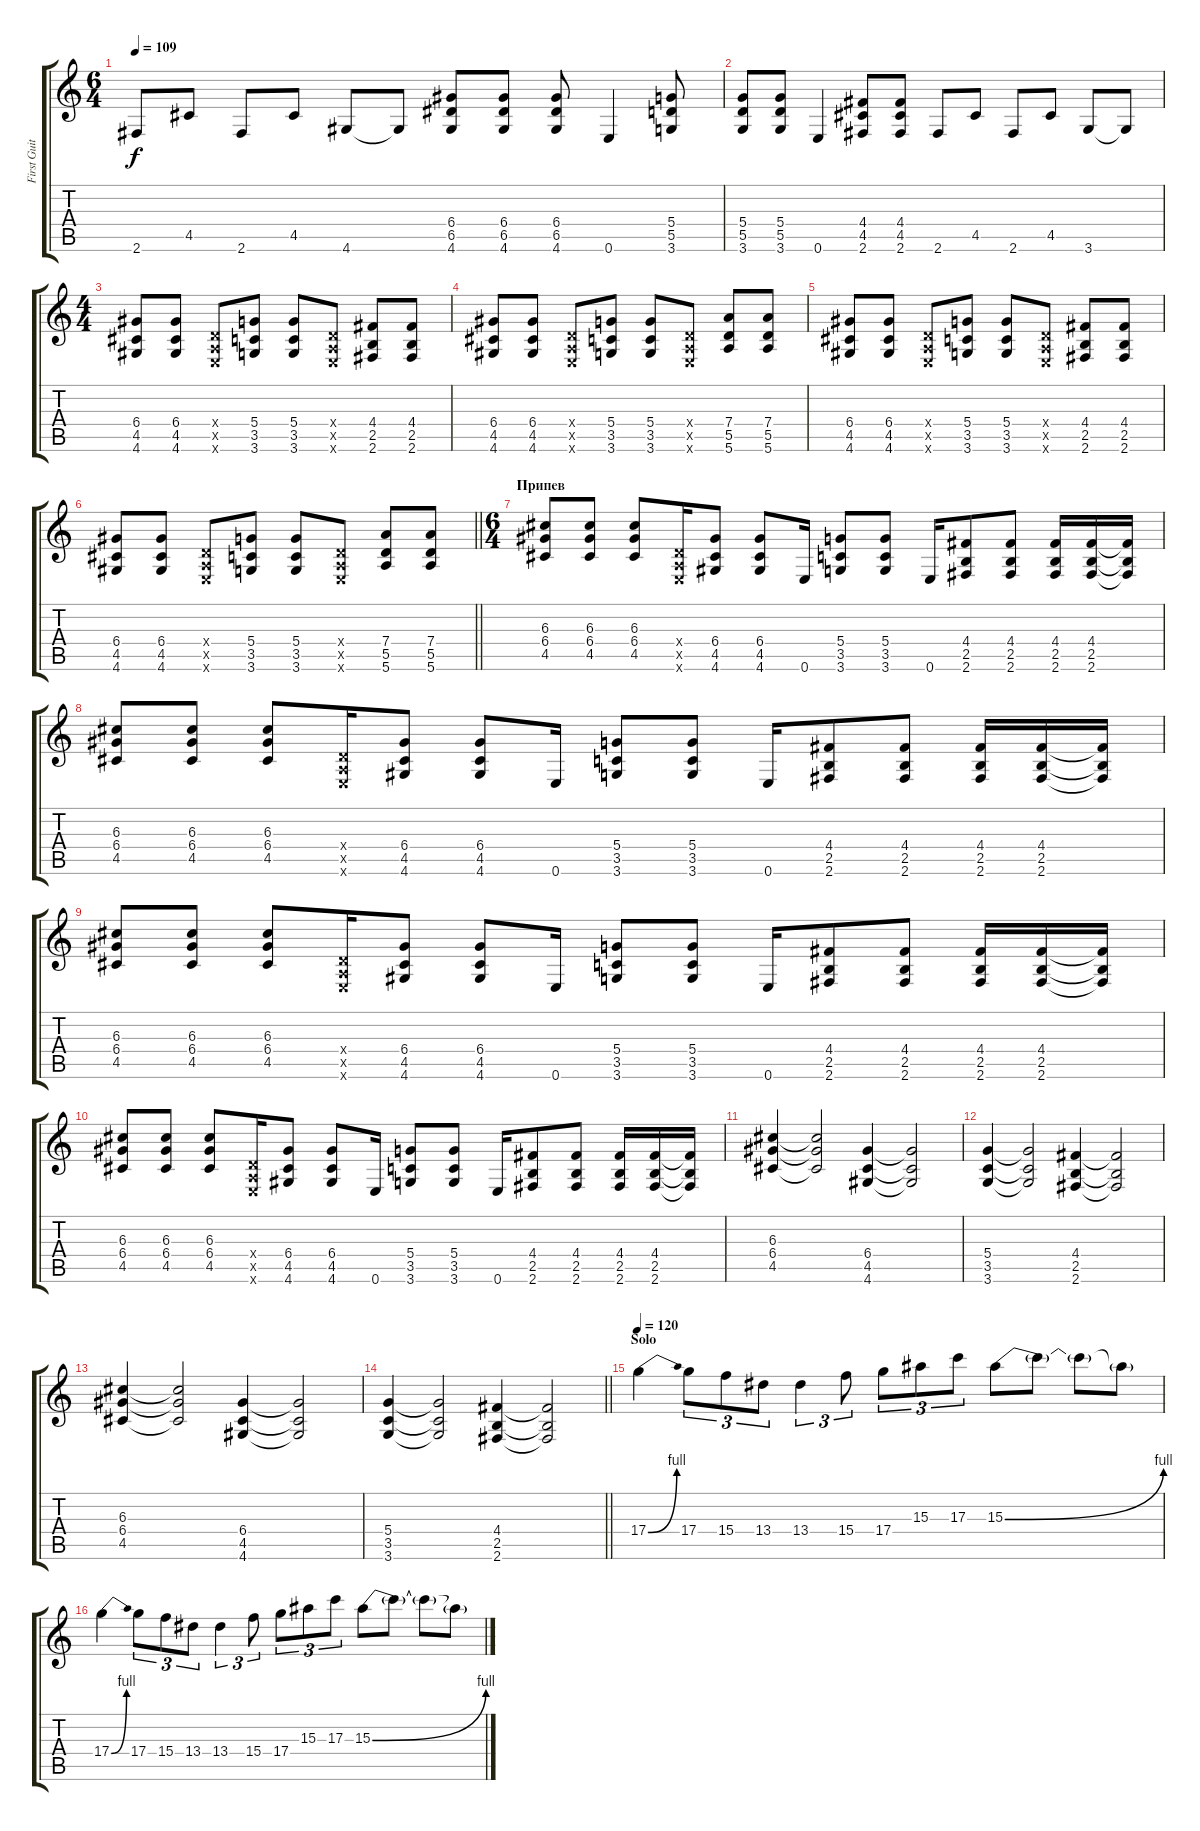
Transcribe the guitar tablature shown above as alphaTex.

\track ("First Guitar" "First Guit") {instrument overdrivenguitar}
\staff {score tabs}
\tuning (E4 B3 G3 D3 A2 E2) {hide}
\ts (6 4)
\tempo 109
\clef g2
\ks c
2.6.8{dy f} 4.5.8 2.6.8 4.5.8 4.6.8 4.6{t}.8 (6.4 6.5 4.6).8 (6.4 6.5 4.6).8 (6.4 6.5 4.6).8 0.6.4 (5.4 5.5 3.6).8 |
(5.4 5.5 3.6).8 (5.4 5.5 3.6).8 0.6.4 (4.4 4.5 2.6).8 (4.4 4.5 2.6).8 2.6.8 4.5.8 2.6.8 4.5.8 3.6.8 3.6{t}.8 |
\ts (4 4)
(6.4 4.5 4.6).8 (6.4 4.5 4.6).8 (0.4{x} 0.5{x} 0.6{x}).8 (5.4 3.5 3.6).8 (5.4 3.5 3.6).8 (0.4{x} 0.5{x} 0.6{x}).8 (4.4 2.5 2.6).8 (4.4 2.5 2.6).8 |
(6.4 4.5 4.6).8 (6.4 4.5 4.6).8 (0.4{x} 0.5{x} 0.6{x}).8 (5.4 3.5 3.6).8 (5.4 3.5 3.6).8 (0.4{x} 0.5{x} 0.6{x}).8 (7.4 5.5 5.6).8 (7.4 5.5 5.6).8 |
(6.4 4.5 4.6).8 (6.4 4.5 4.6).8 (0.4{x} 0.5{x} 0.6{x}).8 (5.4 3.5 3.6).8 (5.4 3.5 3.6).8 (0.4{x} 0.5{x} 0.6{x}).8 (4.4 2.5 2.6).8 (4.4 2.5 2.6).8 |
\barLineRight lightlight
(6.4 4.5 4.6).8 (6.4 4.5 4.6).8 (0.4{x} 0.5{x} 0.6{x}).8 (5.4 3.5 3.6).8 (5.4 3.5 3.6).8 (0.4{x} 0.5{x} 0.6{x}).8 (7.4 5.5 5.6).8 (7.4 5.5 5.6).8 |
\ts (6 4)
\section ("" "Припев")
(6.3 6.4 4.5).8 (6.3 6.4 4.5).8 (6.3 6.4 4.5).8 (0.4{x} 0.5{x} 0.6{x}).16 (6.4 4.5 4.6).8 (6.4 4.5 4.6).8 0.6.16 (5.4 3.5 3.6).8 (5.4 3.5 3.6).8 0.6.16 (4.4 2.5 2.6).8 (4.4 2.5 2.6).8 (4.4 2.5 2.6).16 (4.4 2.5 2.6).16 (4.4{t} 2.5{t} 2.6{t}).16 |
(6.3 6.4 4.5).8 (6.3 6.4 4.5).8 (6.3 6.4 4.5).8 (0.4{x} 0.5{x} 0.6{x}).16 (6.4 4.5 4.6).8 (6.4 4.5 4.6).8 0.6.16 (5.4 3.5 3.6).8 (5.4 3.5 3.6).8 0.6.16 (4.4 2.5 2.6).8 (4.4 2.5 2.6).8 (4.4 2.5 2.6).16 (4.4 2.5 2.6).16 (4.4{t} 2.5{t} 2.6{t}).16 |
(6.3 6.4 4.5).8 (6.3 6.4 4.5).8 (6.3 6.4 4.5).8 (0.4{x} 0.5{x} 0.6{x}).16 (6.4 4.5 4.6).8 (6.4 4.5 4.6).8 0.6.16 (5.4 3.5 3.6).8 (5.4 3.5 3.6).8 0.6.16 (4.4 2.5 2.6).8 (4.4 2.5 2.6).8 (4.4 2.5 2.6).16 (4.4 2.5 2.6).16 (4.4{t} 2.5{t} 2.6{t}).16 |
(6.3 6.4 4.5).8 (6.3 6.4 4.5).8 (6.3 6.4 4.5).8 (0.4{x} 0.5{x} 0.6{x}).16 (6.4 4.5 4.6).8 (6.4 4.5 4.6).8 0.6.16 (5.4 3.5 3.6).8 (5.4 3.5 3.6).8 0.6.16 (4.4 2.5 2.6).8 (4.4 2.5 2.6).8 (4.4 2.5 2.6).16 (4.4 2.5 2.6).16 (4.4{t} 2.5{t} 2.6{t}).16 |
(6.3 6.4 4.5).4 (6.3{t} 6.4{t} 4.5{t}).2 (6.4 4.5 4.6).4 (6.4{t} 4.5{t} 4.6{t}).2 |
(5.4 3.5 3.6).4 (5.4{t} 3.5{t} 3.6{t}).2 (4.4 2.5 2.6).4 (4.4{t} 2.5{t} 2.6{t}).2 |
(6.3 6.4 4.5).4 (6.3{t} 6.4{t} 4.5{t}).2 (6.4 4.5 4.6).4 (6.4{t} 4.5{t} 4.6{t}).2 |
\barLineRight lightlight
(5.4 3.5 3.6).4 (5.4{t} 3.5{t} 3.6{t}).2 (4.4 2.5 2.6).4 (4.4{t} 2.5{t} 2.6{t}).2 |
\section ("" "Solo")
\tempo 120
17.4{be (bend 0 0 60 4)}.4{balance 8} 17.4.8{tu (3 2)} 15.4.8{tu (3 2)} 13.4.8{tu (3 2)} 13.4.4{tu (3 2)} 15.4.8{tu (3 2)} 17.4.8{tu (3 2)} 15.3.8{tu (3 2)} 17.3.8{tu (3 2)} 15.3{be (bend 0 0 60 4)}.8 15.3{t}.8 15.3{t}.8 15.3{t}.8 |
17.4{be (bend 0 0 60 4)}.4 17.4.8{tu (3 2)} 15.4.8{tu (3 2)} 13.4.8{tu (3 2)} 13.4.4{tu (3 2)} 15.4.8{tu (3 2)} 17.4.8{tu (3 2)} 15.3.8{tu (3 2)} 17.3.8{tu (3 2)} 15.3{be (bend 0 0 60 4)}.8 15.3{t}.8 15.3{t}.8 15.3{t}.8
